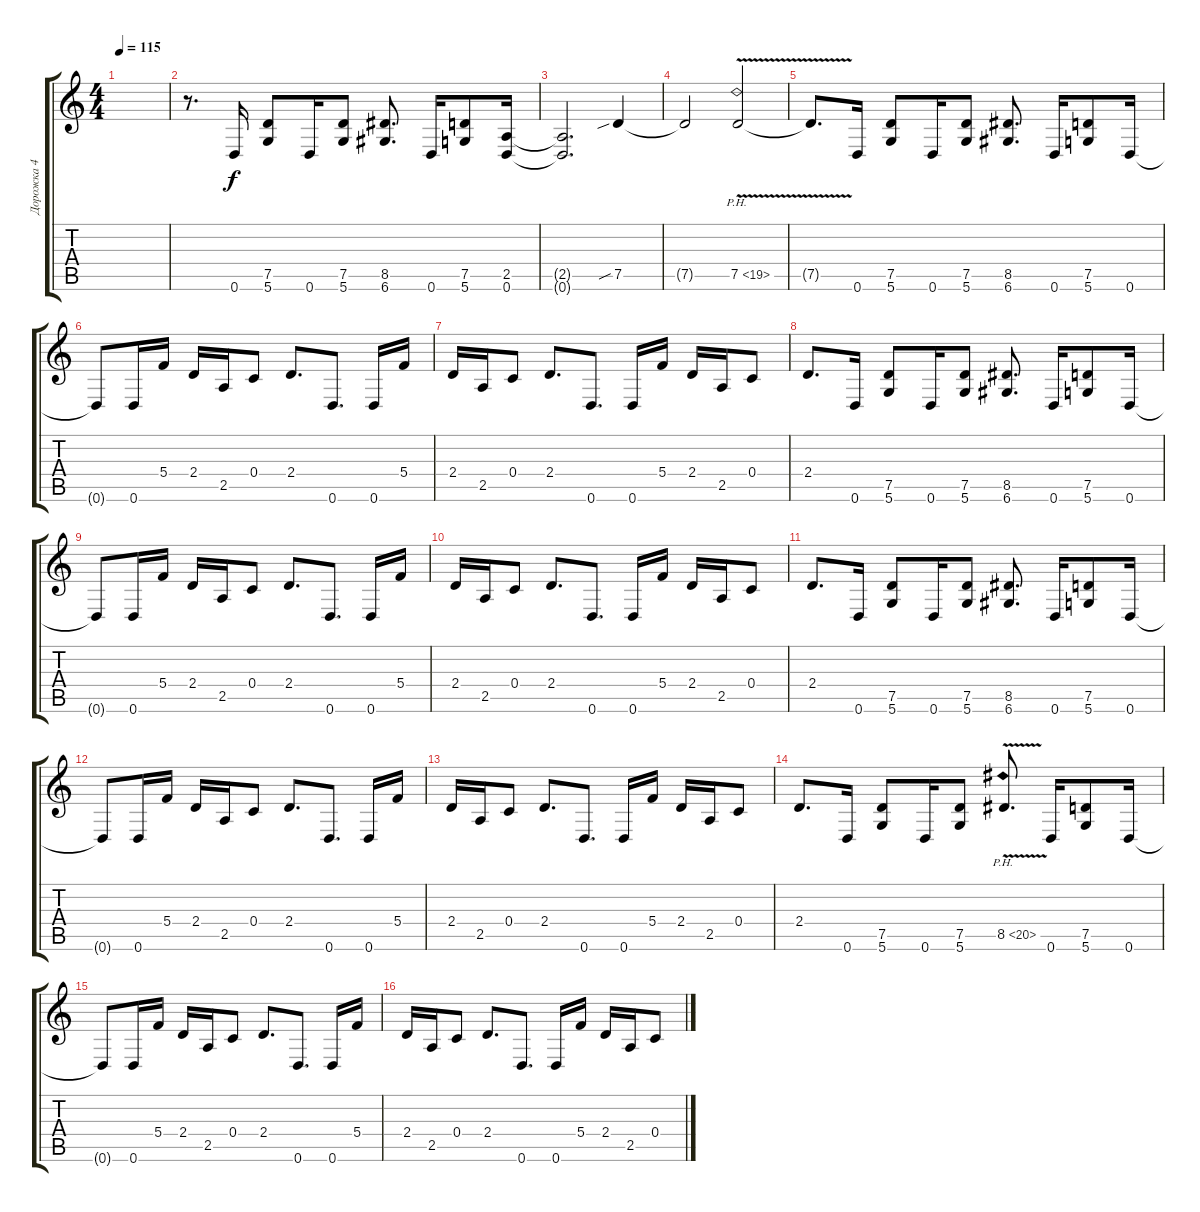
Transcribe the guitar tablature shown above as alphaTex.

\track ("Дорожка 4" "Дорожка 4") {instrument distortionguitar}
\staff {score tabs}
\tuning (D4 A3 F3 C3 G2 D2) {hide}
\ts (4 4)
\tempo 115
\clef g2
\ks c
|
r.8{d} 0.6.16 (7.5 5.6).8 0.6.16 (7.5 5.6).8 (8.5 6.6).8{d} 0.6.16 (7.5 5.6).8 (2.5 0.6).16 |
(2.5{t} 0.6{t}).2{d} 7.5{sib}.4 |
7.5{t}.2 7.5{ph 12 v}.2 |
7.5{t}.8{d} 0.6.16 (7.5 5.6).8 0.6.16 (7.5 5.6).8 (8.5 6.6).8{d} 0.6.16 (7.5 5.6).8 0.6.16 |
0.6{t}.8 0.6.16 5.4.16 2.4.16 2.5.16 0.4.8 2.4.8{d} 0.6.8{d} 0.6.16 5.4.16 |
2.4.16 2.5.16 0.4.8 2.4.8{d} 0.6.8{d} 0.6.16 5.4.16 2.4.16 2.5.16 0.4.8 |
2.4.8{d} 0.6.16 (7.5 5.6).8 0.6.16 (7.5 5.6).8 (8.5 6.6).8{d} 0.6.16 (7.5 5.6).8 0.6.16 |
0.6{t}.8 0.6.16 5.4.16 2.4.16 2.5.16 0.4.8 2.4.8{d} 0.6.8{d} 0.6.16 5.4.16 |
2.4.16 2.5.16 0.4.8 2.4.8{d} 0.6.8{d} 0.6.16 5.4.16 2.4.16 2.5.16 0.4.8 |
2.4.8{d} 0.6.16 (7.5 5.6).8 0.6.16 (7.5 5.6).8 (8.5 6.6).8{d} 0.6.16 (7.5 5.6).8 0.6.16 |
0.6{t}.8 0.6.16 5.4.16 2.4.16 2.5.16 0.4.8 2.4.8{d} 0.6.8{d} 0.6.16 5.4.16 |
2.4.16 2.5.16 0.4.8 2.4.8{d} 0.6.8{d} 0.6.16 5.4.16 2.4.16 2.5.16 0.4.8 |
2.4.8{d} 0.6.16 (7.5 5.6).8 0.6.16 (7.5 5.6).8 8.5{ph 12 v}.8{d} 0.6.16 (7.5 5.6).8 0.6.16 |
0.6{t}.8 0.6.16 5.4.16 2.4.16 2.5.16 0.4.8 2.4.8{d} 0.6.8{d} 0.6.16 5.4.16 |
2.4.16 2.5.16 0.4.8 2.4.8{d} 0.6.8{d} 0.6.16 5.4.16 2.4.16 2.5.16 0.4.8
